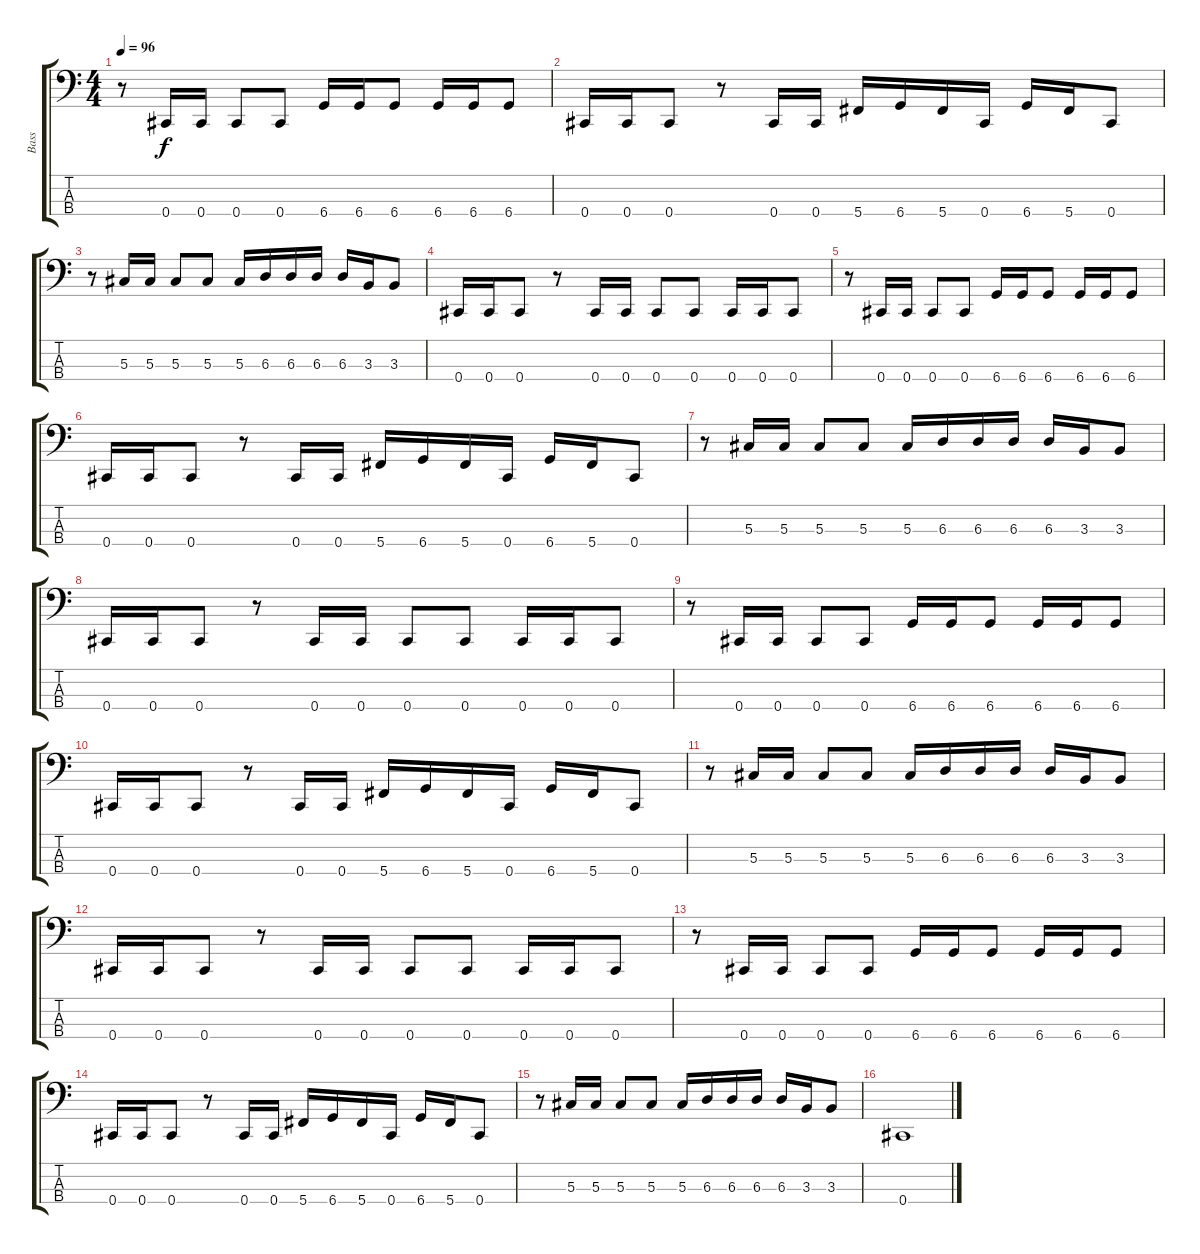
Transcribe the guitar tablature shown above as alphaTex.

\track ("Bass" "Bass") {instrument electricbassfinger}
\staff {score tabs}
\tuning (Gb2 Db2 Ab1 Db1) {hide}
\ts (4 4)
\tempo 96
\clef f4
\ks c
r.8{dy f} 0.4.16 0.4.16 0.4.8 0.4.8 6.4.16 6.4.16 6.4.8 6.4.16 6.4.16 6.4.8 |
0.4.16 0.4.16 0.4.8 r.8 0.4.16 0.4.16 5.4.16 6.4.16 5.4.16 0.4.16 6.4.16 5.4.16 0.4.8 |
r.8 5.3.16 5.3.16 5.3.8 5.3.8 5.3.16 6.3.16 6.3.16 6.3.16 6.3.16 3.3.16 3.3.8 |
0.4.16 0.4.16 0.4.8 r.8 0.4.16 0.4.16 0.4.8 0.4.8 0.4.16 0.4.16 0.4.8 |
r.8 0.4.16 0.4.16 0.4.8 0.4.8 6.4.16 6.4.16 6.4.8 6.4.16 6.4.16 6.4.8 |
0.4.16 0.4.16 0.4.8 r.8 0.4.16 0.4.16 5.4.16 6.4.16 5.4.16 0.4.16 6.4.16 5.4.16 0.4.8 |
r.8 5.3.16 5.3.16 5.3.8 5.3.8 5.3.16 6.3.16 6.3.16 6.3.16 6.3.16 3.3.16 3.3.8 |
0.4.16 0.4.16 0.4.8 r.8 0.4.16 0.4.16 0.4.8 0.4.8 0.4.16 0.4.16 0.4.8 |
r.8 0.4.16 0.4.16 0.4.8 0.4.8 6.4.16 6.4.16 6.4.8 6.4.16 6.4.16 6.4.8 |
0.4.16 0.4.16 0.4.8 r.8 0.4.16 0.4.16 5.4.16 6.4.16 5.4.16 0.4.16 6.4.16 5.4.16 0.4.8 |
r.8 5.3.16 5.3.16 5.3.8 5.3.8 5.3.16 6.3.16 6.3.16 6.3.16 6.3.16 3.3.16 3.3.8 |
0.4.16 0.4.16 0.4.8 r.8 0.4.16 0.4.16 0.4.8 0.4.8 0.4.16 0.4.16 0.4.8 |
r.8 0.4.16 0.4.16 0.4.8 0.4.8 6.4.16 6.4.16 6.4.8 6.4.16 6.4.16 6.4.8 |
0.4.16 0.4.16 0.4.8 r.8 0.4.16 0.4.16 5.4.16 6.4.16 5.4.16 0.4.16 6.4.16 5.4.16 0.4.8 |
r.8 5.3.16 5.3.16 5.3.8 5.3.8 5.3.16 6.3.16 6.3.16 6.3.16 6.3.16 3.3.16 3.3.8 |
0.4.1
